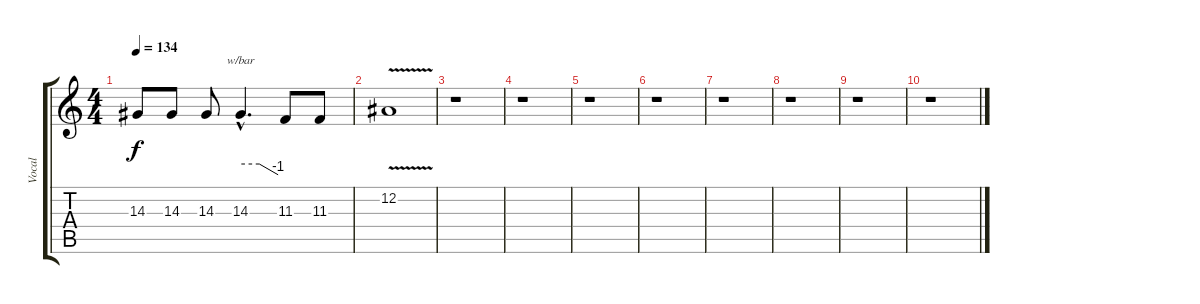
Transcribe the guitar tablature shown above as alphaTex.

\track ("Vocal" "Vocal") {instrument viola}
\staff {score tabs}
\tuning (Eb4 Bb3 Gb3 Db3 Ab2 Eb2) {hide}
\ts (4 4)
\tempo 134
\clef g2
\ks c
14.3.8{dy f} 14.3.8 14.3.8 14.3{hac}.4{d tbe (custom default 0 0 30 0 60 -4)} 11.3.8 11.3.8 |
12.2{v}.1 |
r.1 |
r.1 |
r.1 |
r.1 |
r.1 |
r.1 |
r.1 |
r.1
